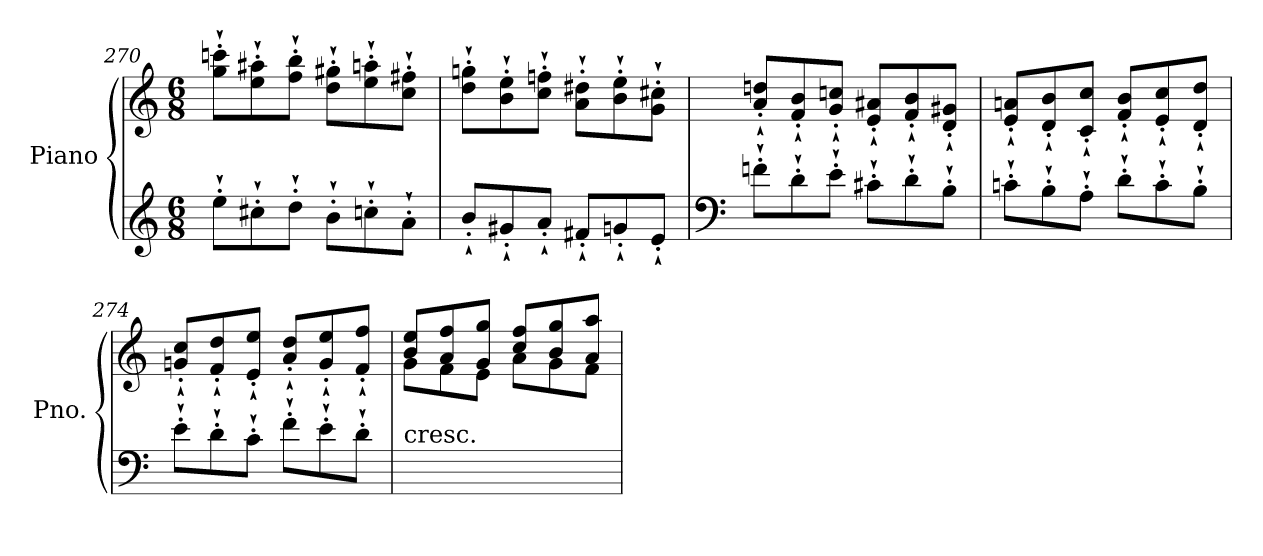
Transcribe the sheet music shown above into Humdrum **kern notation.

**kern	**kern
*part1	*part1
*staff2	*staff1
*I"Piano	*
*I'Pno.	*
*clefG2	*clefG2
*k[]	*k[]
*M6/8	*M6/8
=270	=270
8ee'`\L	8gg\'` 8cccn\'`L
8cc#X'`\	8ee\'` 8aa#X\'`
8dd'`\J	8ff\'` 8bb\'`J
8b'`\L	8dd\'` 8gg#X\'`L
8ccn'`\	8ee\'` 8aan\'`
8a'`\J	8cc\'` 8ff#X\'`J
!!LO:LB:g=z
=271	=271
8b'`/L	8dd\'` 8ggn\'`L
8g#X'`/	8b\'` 8ee\'`
8a'`/J	8cc\'` 8ffn\'`J
8f#X'`/L	8a\'` 8dd#X\'`L
8gn'`/	8b\'` 8ee\'`
8e'`/J	8g\'` 8cc#X\'`J
=272	=272
*clefF4	*
8fn'`\L	8a/'` 8ddn/'`L
8d'`\	8f/'` 8b/'`
8e'`\J	8g/'` 8ccn/'`J
8c#X'`\L	8e/'` 8a#X/'`L
8d'`\	8f/'` 8b/'`
8B'`\J	8d/'` 8g#X/'`J
=273	=273
8cn'`\L	8e/'` 8an/'`L
8B'`\	8d/'` 8b/'`
8A'`\J	8c/'` 8cc/'`J
8d'`\L	8f/'` 8b/'`L
8c'`\	8e/'` 8cc/'`
8B'`\J	8d/'` 8dd/'`J
=274	=274
8e'`\L	8gn/'` 8cc/'`L
8d'`\	8f/'` 8dd/'`
8c'`\J	8e/'` 8ee/'`J
8f'`\L	8a/'` 8dd/'`L
8e'`\	8g/'` 8ee/'`
8d'`\J	8f/'` 8ff/'`J
=275	=275
*	*^
!LO:TX:a:t=cresc.	!	!
2.ryy	8b/ 8ee/L	8g\L
.	8a/ 8ff/	8f\
.	8g/ 8gg/J	8e\J
.	8cc/ 8ff/L	8a\L
.	8b/ 8gg/	8g\
.	8a/ 8aa/J	8f\J
*	*v	*v
=	=
*-	*-
